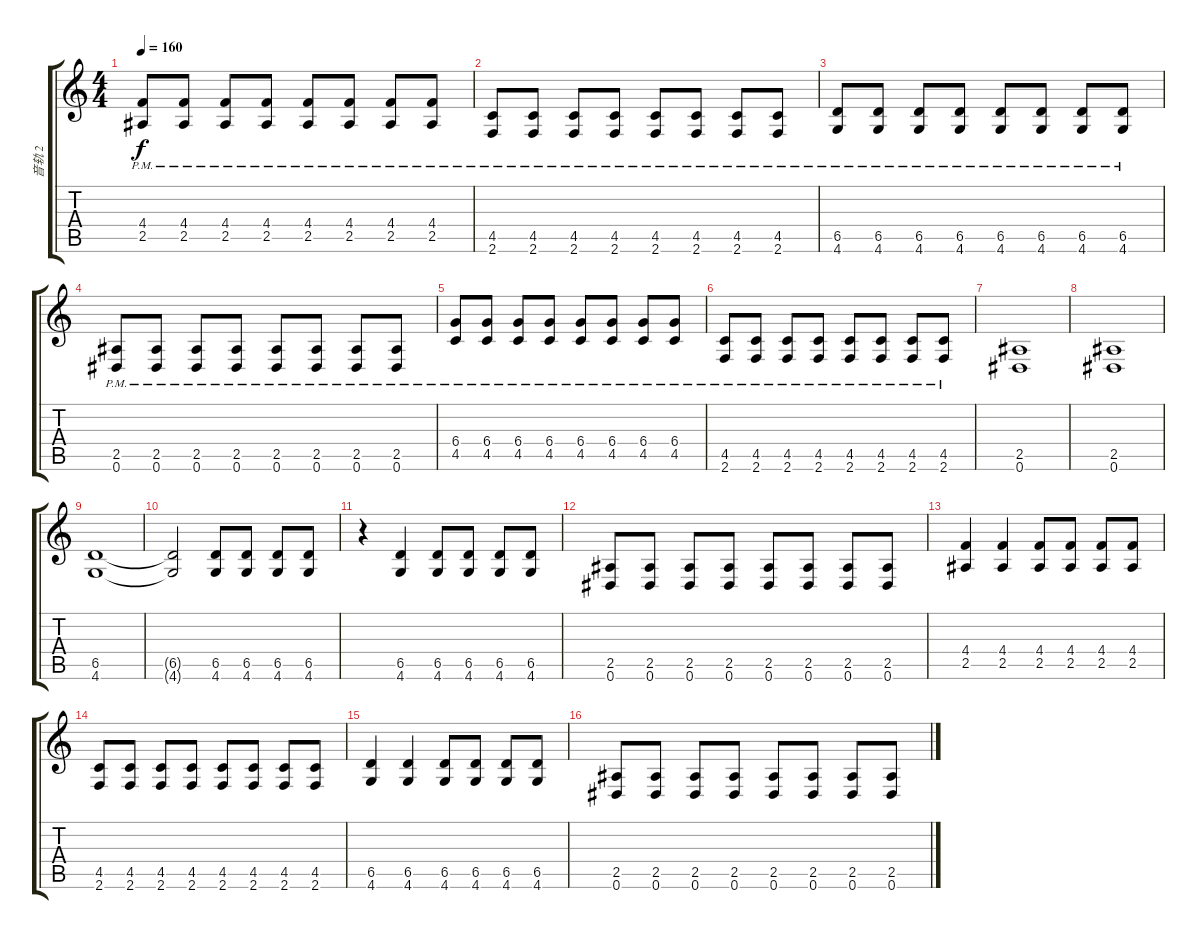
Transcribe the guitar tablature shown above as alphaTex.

\track ("音轨 2" "音轨 2") {instrument overdrivenguitar}
\staff {score tabs}
\tuning (Eb4 Bb3 Gb3 Db3 Ab2 Eb2) {hide}
\ts (4 4)
\tempo 160
\clef g2
\ks c
(4.4{pm} 2.5{pm}).8{dy f} (4.4{pm} 2.5{pm}).8 (4.4{pm} 2.5{pm}).8 (4.4{pm} 2.5{pm}).8 (4.4{pm} 2.5{pm}).8 (4.4{pm} 2.5{pm}).8 (4.4{pm} 2.5{pm}).8 (4.4{pm} 2.5{pm}).8 |
(4.5{pm} 2.6{pm}).8 (4.5{pm} 2.6{pm}).8 (4.5{pm} 2.6{pm}).8 (4.5{pm} 2.6{pm}).8 (4.5{pm} 2.6{pm}).8 (4.5{pm} 2.6{pm}).8 (4.5{pm} 2.6{pm}).8 (4.5{pm} 2.6{pm}).8 |
(6.5{pm} 4.6{pm}).8 (6.5{pm} 4.6{pm}).8 (6.5{pm} 4.6{pm}).8 (6.5{pm} 4.6{pm}).8 (6.5{pm} 4.6{pm}).8 (6.5{pm} 4.6{pm}).8 (6.5{pm} 4.6{pm}).8 (6.5{pm} 4.6{pm}).8 |
(2.5{pm} 0.6{pm}).8 (2.5{pm} 0.6{pm}).8 (2.5{pm} 0.6{pm}).8 (2.5{pm} 0.6{pm}).8 (2.5{pm} 0.6{pm}).8 (2.5{pm} 0.6{pm}).8 (2.5{pm} 0.6{pm}).8 (2.5{pm} 0.6{pm}).8 |
(6.4{pm} 4.5{pm}).8 (6.4{pm} 4.5{pm}).8 (6.4{pm} 4.5{pm}).8 (6.4{pm} 4.5{pm}).8 (6.4{pm} 4.5{pm}).8 (6.4{pm} 4.5{pm}).8 (6.4{pm} 4.5{pm}).8 (6.4{pm} 4.5{pm}).8 |
(4.5{pm} 2.6{pm}).8 (4.5{pm} 2.6{pm}).8 (4.5{pm} 2.6{pm}).8 (4.5{pm} 2.6{pm}).8 (4.5{pm} 2.6{pm}).8 (4.5{pm} 2.6{pm}).8 (4.5{pm} 2.6{pm}).8 (4.5{pm} 2.6{pm}).8 |
(2.5 0.6).1 |
(2.5 0.6).1 |
(6.5 4.6).1 |
(6.5{t} 4.6{t}).2 (6.5 4.6).8 (6.5 4.6).8 (6.5 4.6).8 (6.5 4.6).8 |
r.4 (6.5 4.6).4 (6.5 4.6).8 (6.5 4.6).8 (6.5 4.6).8 (6.5 4.6).8 |
(2.5 0.6).8 (2.5 0.6).8 (2.5 0.6).8 (2.5 0.6).8 (2.5 0.6).8 (2.5 0.6).8 (2.5 0.6).8 (2.5 0.6).8 |
(4.4 2.5).4 (4.4 2.5).4 (4.4 2.5).8 (4.4 2.5).8 (4.4 2.5).8 (4.4 2.5).8 |
(4.5 2.6).8 (4.5 2.6).8 (4.5 2.6).8 (4.5 2.6).8 (4.5 2.6).8 (4.5 2.6).8 (4.5 2.6).8 (4.5 2.6).8 |
(6.5 4.6).4 (6.5 4.6).4 (6.5 4.6).8 (6.5 4.6).8 (6.5 4.6).8 (6.5 4.6).8 |
(2.5 0.6).8 (2.5 0.6).8 (2.5 0.6).8 (2.5 0.6).8 (2.5 0.6).8 (2.5 0.6).8 (2.5 0.6).8 (2.5 0.6).8
